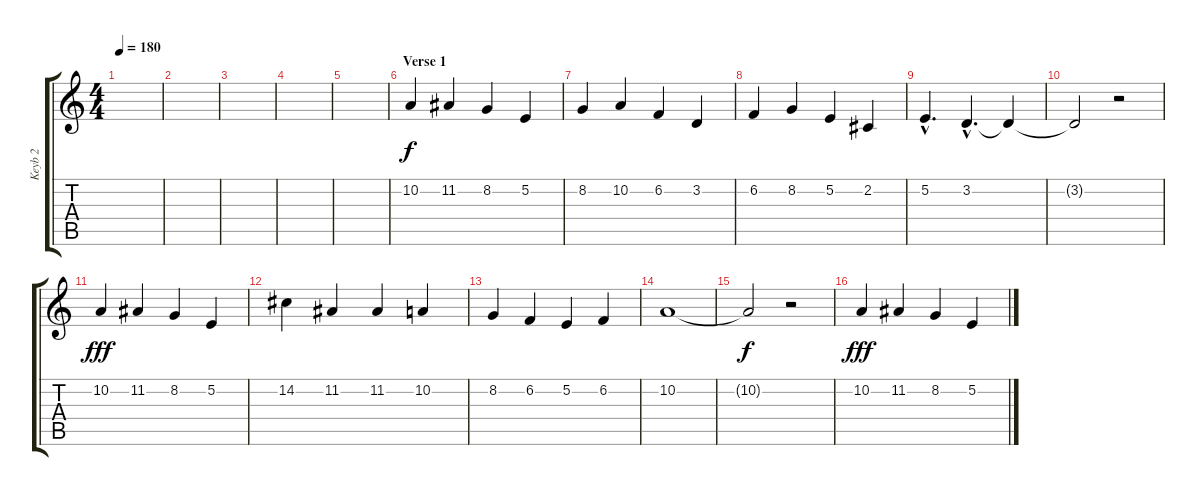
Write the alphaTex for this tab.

\track ("Keyb 2" "Keyb 2") {instrument synthvoice}
\staff {score tabs}
\tuning (E4 B3 G3 D3 A2 E2) {hide}
\ts (4 4)
\tempo 180
\clef g2
\ks c
|
|
|
|
|
\section ("" "Verse 1")
10.2.4 11.2.4 8.2.4 5.2.4 |
8.2.4 10.2.4 6.2.4 3.2.4 |
6.2.4 8.2.4 5.2.4 2.2.4 |
5.2{hac}.4{d} 3.2{hac}.4{d} 3.2{t}.4{dy f} |
3.2{t}.2 r.2 |
10.2.4{dy fff} 11.2.4 8.2.4 5.2.4 |
14.2.4 11.2.4 11.2.4 10.2.4 |
8.2.4 6.2.4 5.2.4 6.2.4 |
10.2.1 |
10.2{t}.2{dy f} r.2 |
10.2.4{dy fff} 11.2.4 8.2.4 5.2.4
